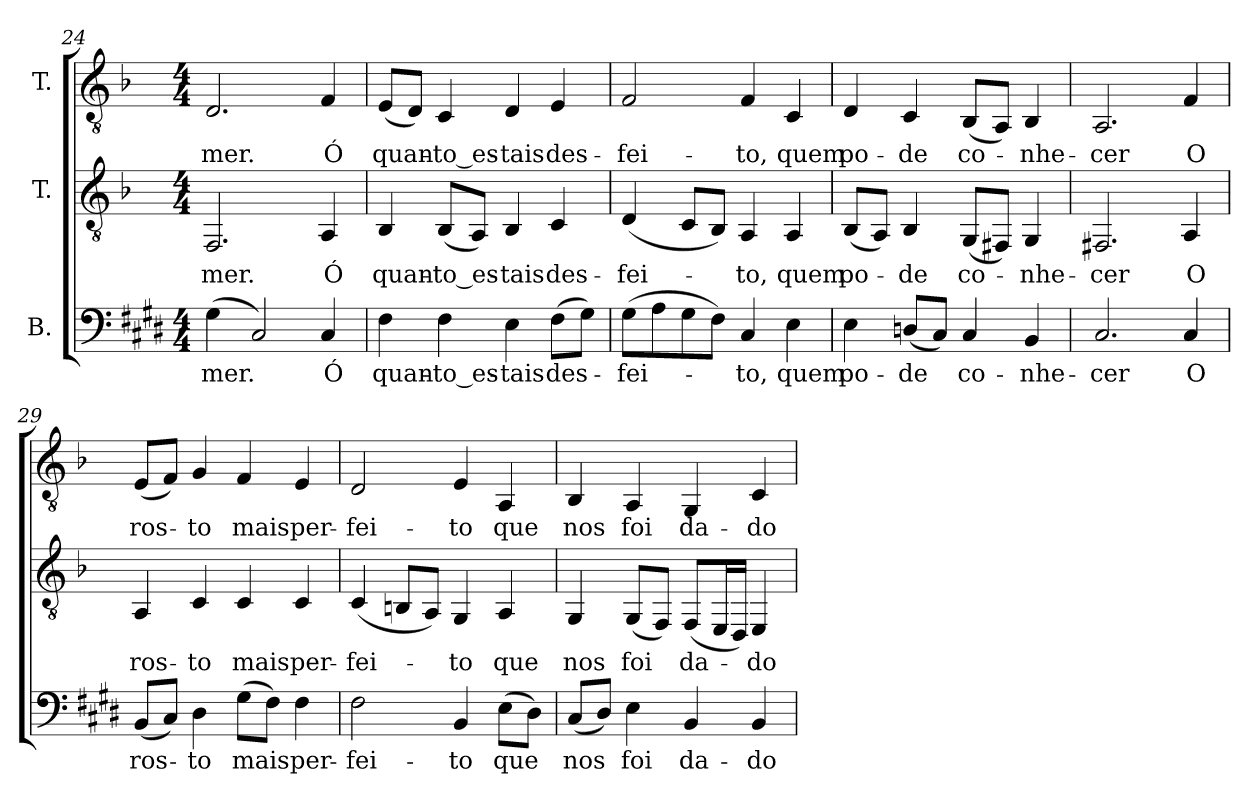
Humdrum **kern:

**kern	**text	**kern	**text	**kern	**text
*part3	*part3	*part2	*part2	*part1	*part1
*staff3	*staff3	*staff2	*staff2	*staff1	*staff1
*I"B.	*	*I"T.	*	*I"T.	*
*clefF4	*	*clefGv2	*	*clefGv2	*
*	*	*ITrd1c1	*	*ITrd1c1	*
*k[f#c#g#d#]	*	*k[f#c#g#d#]	*	*k[f#c#g#d#]	*
*E:	*	*E:	*	*E:	*
*M4/4	*	*M4/4	*	*M4/4	*
=24	=24	=24	=24	=24	=24
!	!LO:LY:b:color=#000000	!	!	!	!
!	!	!	!LO:LY:b:color=#000000	!	!
!	!	!	!	!	!LO:LY:b:color=#000000
(4G#i\	-mer.	2.EEi/	-mer.	2.C#i/	-mer.
2C#i/)	.	.	.	.	.
!	!LO:LY:b:color=#000000	!	!	!	!
!	!	!	!LO:LY:b:color=#000000	!	!
!	!	!	!	!	!LO:LY:b:color=#000000
4C#i/	Ó	4GG#i/	Ó	4Ei/	Ó
=25	=25	=25	=25	=25	=25
!	!LO:LY:b:color=#000000	!	!	!	!
!	!	!	!LO:LY:b:color=#000000	!	!
!	!	!	!	!	!LO:LY:b:color=#000000
4F#i\	quan-	4AAi/	quan-	(8D#i/L	quan-
.	.	.	.	8C#i/J)	.
!	!LO:LY:b:color=#000000	!	!	!	!
!	!	!	!LO:LY:b:color=#000000	!	!
!	!	!	!	!	!LO:LY:b:color=#000000
4F#i\	-to_es-	(8AAi/L	-to_es-	4BBi/	-to_es-
.	.	8GG#i/J)	.	.	.
!	!LO:LY:b:color=#000000	!	!	!	!
!	!	!	!LO:LY:b:color=#000000	!	!
!	!	!	!	!	!LO:LY:b:color=#000000
4Ei\	-tais	4AAi/	-tais	4C#i/	-tais
!	!LO:LY:b:color=#000000	!	!	!	!
!	!	!	!LO:LY:b:color=#000000	!	!
!	!	!	!	!	!LO:LY:b:color=#000000
(8F#i\L	des-	4BBi/	des-	4D#i/	des-
8G#i\J)	.	.	.	.	.
=26	=26	=26	=26	=26	=26
!	!LO:LY:b:color=#000000	!	!	!	!
!	!	!	!LO:LY:b:color=#000000	!	!
!	!	!	!	!	!LO:LY:b:color=#000000
(8G#i\L	-fei-	(4C#i/	-fei-	2Ei/	-fei-
8Ai\	.	.	.	.	.
8G#i\	.	8BBi/L	.	.	.
8F#i\J)	.	8AAi/J)	.	.	.
!	!LO:LY:b:color=#000000	!	!	!	!
!	!	!	!LO:LY:b:color=#000000	!	!
!	!	!	!	!	!LO:LY:b:color=#000000
4C#i/	-to,	4GG#i/	-to,	4Ei/	-to,
!	!LO:LY:b:color=#000000	!	!	!	!
!	!	!	!LO:LY:b:color=#000000	!	!
!	!	!	!	!	!LO:LY:b:color=#000000
4Ei\	quem	4GG#i/	quem	4BBi/	quem
=27	=27	=27	=27	=27	=27
!	!LO:LY:b:color=#000000	!	!	!	!
!	!	!	!LO:LY:b:color=#000000	!	!
!	!	!	!	!	!LO:LY:b:color=#000000
4Ei\	po-	(8AAi/L	po-	4C#i/	po-
.	.	8GG#i/J)	.	.	.
!	!LO:LY:b:color=#000000	!	!	!	!
!	!	!	!LO:LY:b:color=#000000	!	!
!	!	!	!	!	!LO:LY:b:color=#000000
(8Dni/L	-de	4AAi/	-de	4BBi/	-de
8C#i/J)	.	.	.	.	.
!	!LO:LY:b:color=#000000	!	!	!	!
!	!	!	!LO:LY:b:color=#000000	!	!
!	!	!	!	!	!LO:LY:b:color=#000000
4C#i/	co-	(8FF#i/L	co-	(8AAi/L	co-
.	.	8EE#Xi/J)	.	8GG#i/J)	.
!	!LO:LY:b:color=#000000	!	!	!	!
!	!	!	!LO:LY:b:color=#000000	!	!
!	!	!	!	!	!LO:LY:b:color=#000000
4BBi/	-nhe-	4FF#i/	-nhe-	4AAi/	-nhe-
=28	=28	=28	=28	=28	=28
!	!LO:LY:b:color=#000000	!	!	!	!
!	!	!	!LO:LY:b:color=#000000	!	!
!	!	!	!	!	!LO:LY:b:color=#000000
2.C#i/	-cer	2.EE#Xi/	-cer	2.GG#i/	-cer
!	!LO:LY:b:color=#000000	!	!	!	!
!	!	!	!LO:LY:b:color=#000000	!	!
!	!	!	!	!	!LO:LY:b:color=#000000
4C#i/	O	4GG#i/	O	4Ei/	O
!!LO:LB:g=z
=29	=29	=29	=29	=29	=29
!	!LO:LY:b:color=#000000	!	!	!	!
!	!	!	!LO:LY:b:color=#000000	!	!
!	!	!	!	!	!LO:LY:b:color=#000000
(8BBi/L	ros-	4GG#i/	ros-	(8D#i/L	ros-
8C#i/J)	.	.	.	8Ei/J)	.
!	!LO:LY:b:color=#000000	!	!	!	!
!	!	!	!LO:LY:b:color=#000000	!	!
!	!	!	!	!	!LO:LY:b:color=#000000
4D#i\	-to	4BBi/	-to	4F#i/	-to
!	!LO:LY:b:color=#000000	!	!	!	!
!	!	!	!LO:LY:b:color=#000000	!	!
!	!	!	!	!	!LO:LY:b:color=#000000
(8G#i\L	mais	4BBi/	mais	4Ei/	mais
8F#i\J)	.	.	.	.	.
!	!LO:LY:b:color=#000000	!	!	!	!
!	!	!	!LO:LY:b:color=#000000	!	!
!	!	!	!	!	!LO:LY:b:color=#000000
4F#i\	per-	4BBi/	per-	4D#i/	per-
=30	=30	=30	=30	=30	=30
!	!LO:LY:b:color=#000000	!	!	!	!
!	!	!	!LO:LY:b:color=#000000	!	!
!	!	!	!	!	!LO:LY:b:color=#000000
2F#i\	-fei-	(4BBi/	-fei-	2C#i/	-fei-
.	.	8AA#Xi/L	.	.	.
.	.	8GG#i/J)	.	.	.
!	!LO:LY:b:color=#000000	!	!	!	!
!	!	!	!LO:LY:b:color=#000000	!	!
!	!	!	!	!	!LO:LY:b:color=#000000
4BBi/	-to	4FF#i/	-to	4D#i/	-to
!	!LO:LY:b:color=#000000	!	!	!	!
!	!	!	!LO:LY:b:color=#000000	!	!
!	!	!	!	!	!LO:LY:b:color=#000000
(8Ei\L	que	4GG#i/	que	4GG#i/	que
8D#i\J)	.	.	.	.	.
=31	=31	=31	=31	=31	=31
!	!LO:LY:b:color=#000000	!	!	!	!
!	!	!	!LO:LY:b:color=#000000	!	!
!	!	!	!	!	!LO:LY:b:color=#000000
(8C#i/L	nos	4FF#i/	nos	4AAi/	nos
8D#i/J)	.	.	.	.	.
!	!LO:LY:b:color=#000000	!	!	!	!
!	!	!	!LO:LY:b:color=#000000	!	!
!	!	!	!	!	!LO:LY:b:color=#000000
4Ei\	foi	(8FF#i/L	foi	4GG#i/	foi
.	.	8EEi/J)	.	.	.
!	!LO:LY:b:color=#000000	!	!	!	!
!	!	!	!LO:LY:b:color=#000000	!	!
!	!	!	!	!	!LO:LY:b:color=#000000
4BBi/	da-	(8EEi/L	da-	4FF#i/	da-
.	.	16DD#i/L	.	.	.
.	.	16CC#i/JJ)	.	.	.
!	!LO:LY:b:color=#000000	!	!	!	!
!	!	!	!LO:LY:b:color=#000000	!	!
!	!	!	!	!	!LO:LY:b:color=#000000
4BBi/	-do	4DD#i/	-do	4BBi/	-do
=	=	=	=	=	=
*-	*-	*-	*-	*-	*-
